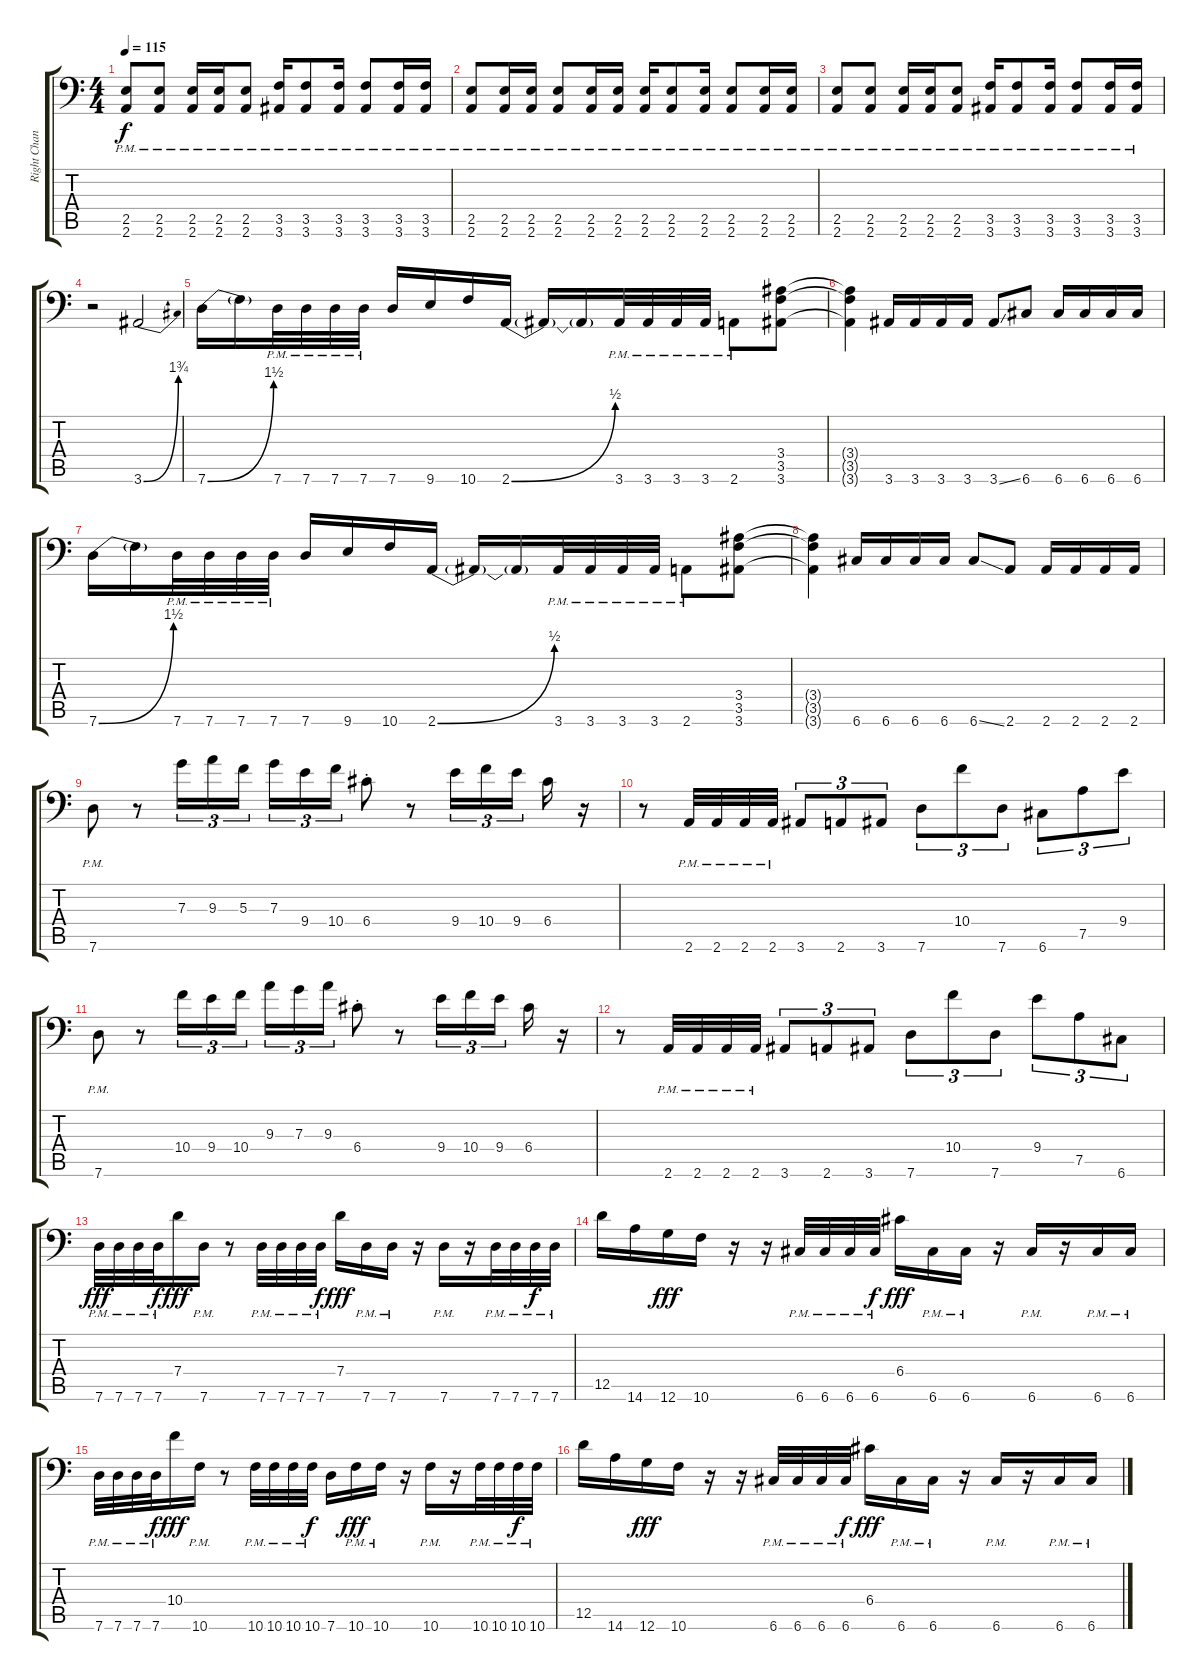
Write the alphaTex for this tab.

\track ("Right Channel" "Right Chan") {instrument distortionguitar}
\staff {score tabs}
\tuning (A3 E3 C3 G2 D2 G1) {hide}
\ts (4 4)
\tempo 115
\clef f4
\ks c
(2.5{pm} 2.6{pm}).8{dy f} (2.5{pm} 2.6{pm}).8 (2.5{pm} 2.6{pm}).16 (2.5{pm} 2.6{pm}).16 (2.5{pm} 2.6{pm}).8 (3.5{pm} 3.6{pm}).16 (3.5{pm} 3.6{pm}).8 (3.5{pm} 3.6{pm}).16 (3.5{pm} 3.6{pm}).8 (3.5{pm} 3.6{pm}).16 (3.5{pm} 3.6{pm}).16 |
(2.5{pm} 2.6{pm}).8 (2.5{pm} 2.6{pm}).16 (2.5{pm} 2.6{pm}).16 (2.5{pm} 2.6{pm}).8 (2.5{pm} 2.6{pm}).16 (2.5{pm} 2.6{pm}).16 (2.5{pm} 2.6{pm}).16 (2.5{pm} 2.6{pm}).8 (2.5{pm} 2.6{pm}).16 (2.5{pm} 2.6{pm}).8 (2.5{pm} 2.6{pm}).16 (2.5{pm} 2.6{pm}).16 |
(2.5{pm} 2.6{pm}).8 (2.5{pm} 2.6{pm}).8 (2.5{pm} 2.6{pm}).16 (2.5{pm} 2.6{pm}).16 (2.5{pm} 2.6{pm}).8 (3.5{pm} 3.6{pm}).16 (3.5{pm} 3.6{pm}).8 (3.5{pm} 3.6{pm}).16 (3.5{pm} 3.6{pm}).8 (3.5{pm} 3.6{pm}).16 (3.5{pm} 3.6{pm}).16 |
r.2 3.6{be (bend 0 0 60 7)}.2 |
7.6{be (bend 0 0 60 6)}.16 7.6{t}.16 7.6{pm}.32 7.6{pm}.32 7.6{pm}.32 7.6{pm}.32 7.6.16 9.6.16 10.6.16 2.6{be (bend 0 0 60 2)}.16 2.6{t}.16 2.6{t}.16 3.6{pm}.32 3.6{pm}.32 3.6{pm}.32 3.6{pm}.32 2.6{pm}.8 (3.4 3.5 3.6).8 |
(3.4{t} 3.5{t} 3.6{t}).4 3.6.16 3.6.16 3.6.16 3.6.16 3.6{ss}.8 6.6.8 6.6.16 6.6.16 6.6.16 6.6.16 |
7.6{be (bend 0 0 60 6)}.16 7.6{t}.16 7.6{pm}.32 7.6{pm}.32 7.6{pm}.32 7.6{pm}.32 7.6.16 9.6.16 10.6.16 2.6{be (bend 0 0 60 2)}.16 2.6{t}.16 2.6{t}.16 3.6{pm}.32 3.6{pm}.32 3.6{pm}.32 3.6{pm}.32 2.6{pm}.8 (3.4 3.5 3.6).8 |
(3.4{t} 3.5{t} 3.6{t}).4 6.6.16 6.6.16 6.6.16 6.6.16 6.6{ss}.8 2.6.8 2.6.16 2.6.16 2.6.16 2.6.16 |
7.6{pm}.8 r.8 7.3.16{tu (3 2)} 9.3.16{tu (3 2)} 5.3.16{tu (3 2) beam splitsecondary} 7.3.16{tu (3 2)} 9.4.16{tu (3 2)} 10.4.16{tu (3 2)} 6.4{st}.8 r.8 9.4.16{tu (3 2)} 10.4.16{tu (3 2)} 9.4.16{tu (3 2) beam splitsecondary} 6.4.16 r.16 |
r.8 2.6{pm}.32 2.6{pm}.32 2.6{pm}.32 2.6{pm}.32 3.6.8{tu (3 2)} 2.6.8{tu (3 2)} 3.6.8{tu (3 2)} 7.6.8{tu (3 2)} 10.4.8{tu (3 2)} 7.6.8{tu (3 2)} 6.6.8{tu (3 2)} 7.5.8{tu (3 2)} 9.4.8{tu (3 2)} |
7.6{pm}.8 r.8 10.4.16{tu (3 2)} 9.4.16{tu (3 2)} 10.4.16{tu (3 2) beam splitsecondary} 9.3.16{tu (3 2)} 7.3.16{tu (3 2)} 9.3.16{tu (3 2)} 6.4{st}.8 r.8 9.4.16{tu (3 2)} 10.4.16{tu (3 2)} 9.4.16{tu (3 2) beam splitsecondary} 6.4.16 r.16 |
r.8 2.6{pm}.32 2.6{pm}.32 2.6{pm}.32 2.6{pm}.32 3.6.8{tu (3 2)} 2.6.8{tu (3 2)} 3.6.8{tu (3 2)} 7.6.8{tu (3 2)} 10.4.8{tu (3 2)} 7.6.8{tu (3 2)} 9.4.8{tu (3 2)} 7.5.8{tu (3 2)} 6.6.8{tu (3 2)} |
7.6{pm}.32{dy fff} 7.6{pm}.32 7.6{pm}.32 7.6{pm}.32{dy f} 7.4.16{dy fff} 7.6{pm}.16 r.8 7.6{pm}.32 7.6{pm}.32 7.6{pm}.32 7.6{pm}.32{dy f} 7.4.16{dy fff} 7.6{pm}.16 7.6{pm}.16 r.16 7.6{pm}.16 r.16 7.6{pm}.32 7.6{pm}.32 7.6{pm}.32{dy f} 7.6{pm}.32 |
12.5.16 14.6.16 12.6.16{dy fff} 10.6.16 r.16 r.16 6.6{pm}.32 6.6{pm}.32 6.6{pm}.32 6.6{pm}.32{dy f} 6.4.16{dy fff} 6.6{pm}.16 6.6{pm}.16 r.16 6.6{pm}.16 r.16 6.6{pm}.16 6.6{pm}.16 |
7.6{pm}.32 7.6{pm}.32 7.6{pm}.32 7.6{pm}.32{dy f} 10.4.16{dy fff} 10.6{pm}.16 r.8 10.6{pm}.32 10.6{pm}.32 10.6{pm}.32 10.6{pm}.32{dy f} 7.6.16 10.6{pm}.16{dy fff} 10.6{pm}.16 r.16 10.6{pm}.16 r.16 10.6{pm}.32 10.6{pm}.32 10.6{pm}.32{dy f} 10.6{pm}.32 |
12.5.16 14.6.16 12.6.16{dy fff} 10.6.16 r.16 r.16 6.6{pm}.32 6.6{pm}.32 6.6{pm}.32 6.6{pm}.32{dy f} 6.4.16{dy fff} 6.6{pm}.16 6.6{pm}.16 r.16 6.6{pm}.16 r.16 6.6{pm}.16 6.6{pm}.16
